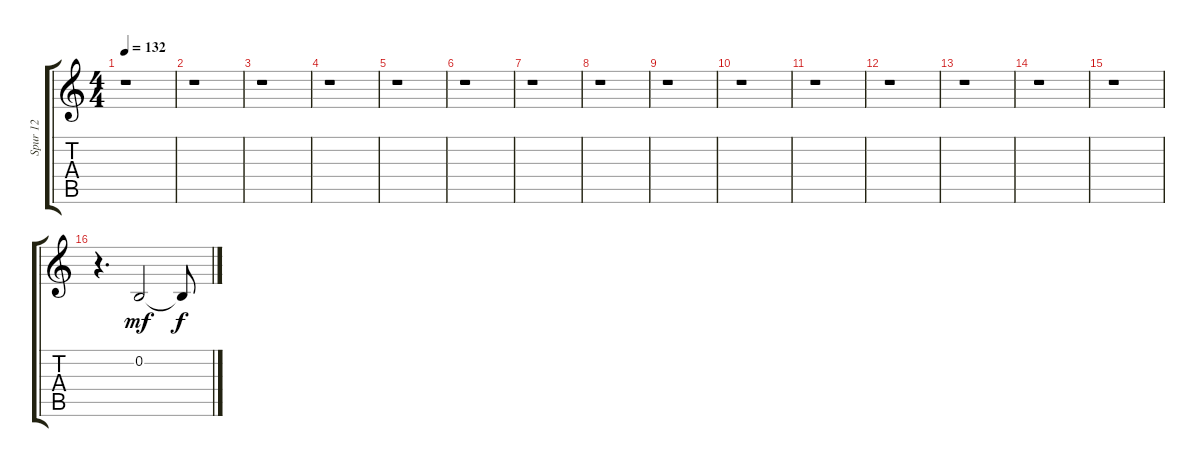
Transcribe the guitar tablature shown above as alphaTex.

\track ("Spur 12" "Spur 12") {instrument reversecymbal}
\staff {score tabs}
\tuning (E4 B3 G3 D3 A2 E2) {hide}
\ts (4 4)
\tempo 132
\clef g2
\ks c
r.1{dy f} |
r.1 |
r.1 |
r.1 |
r.1 |
r.1 |
r.1 |
r.1 |
r.1 |
r.1 |
r.1 |
r.1 |
r.1 |
r.1 |
r.1 |
r.4{d} 0.2.2{dy mf} 0.2{t}.8{dy f}
